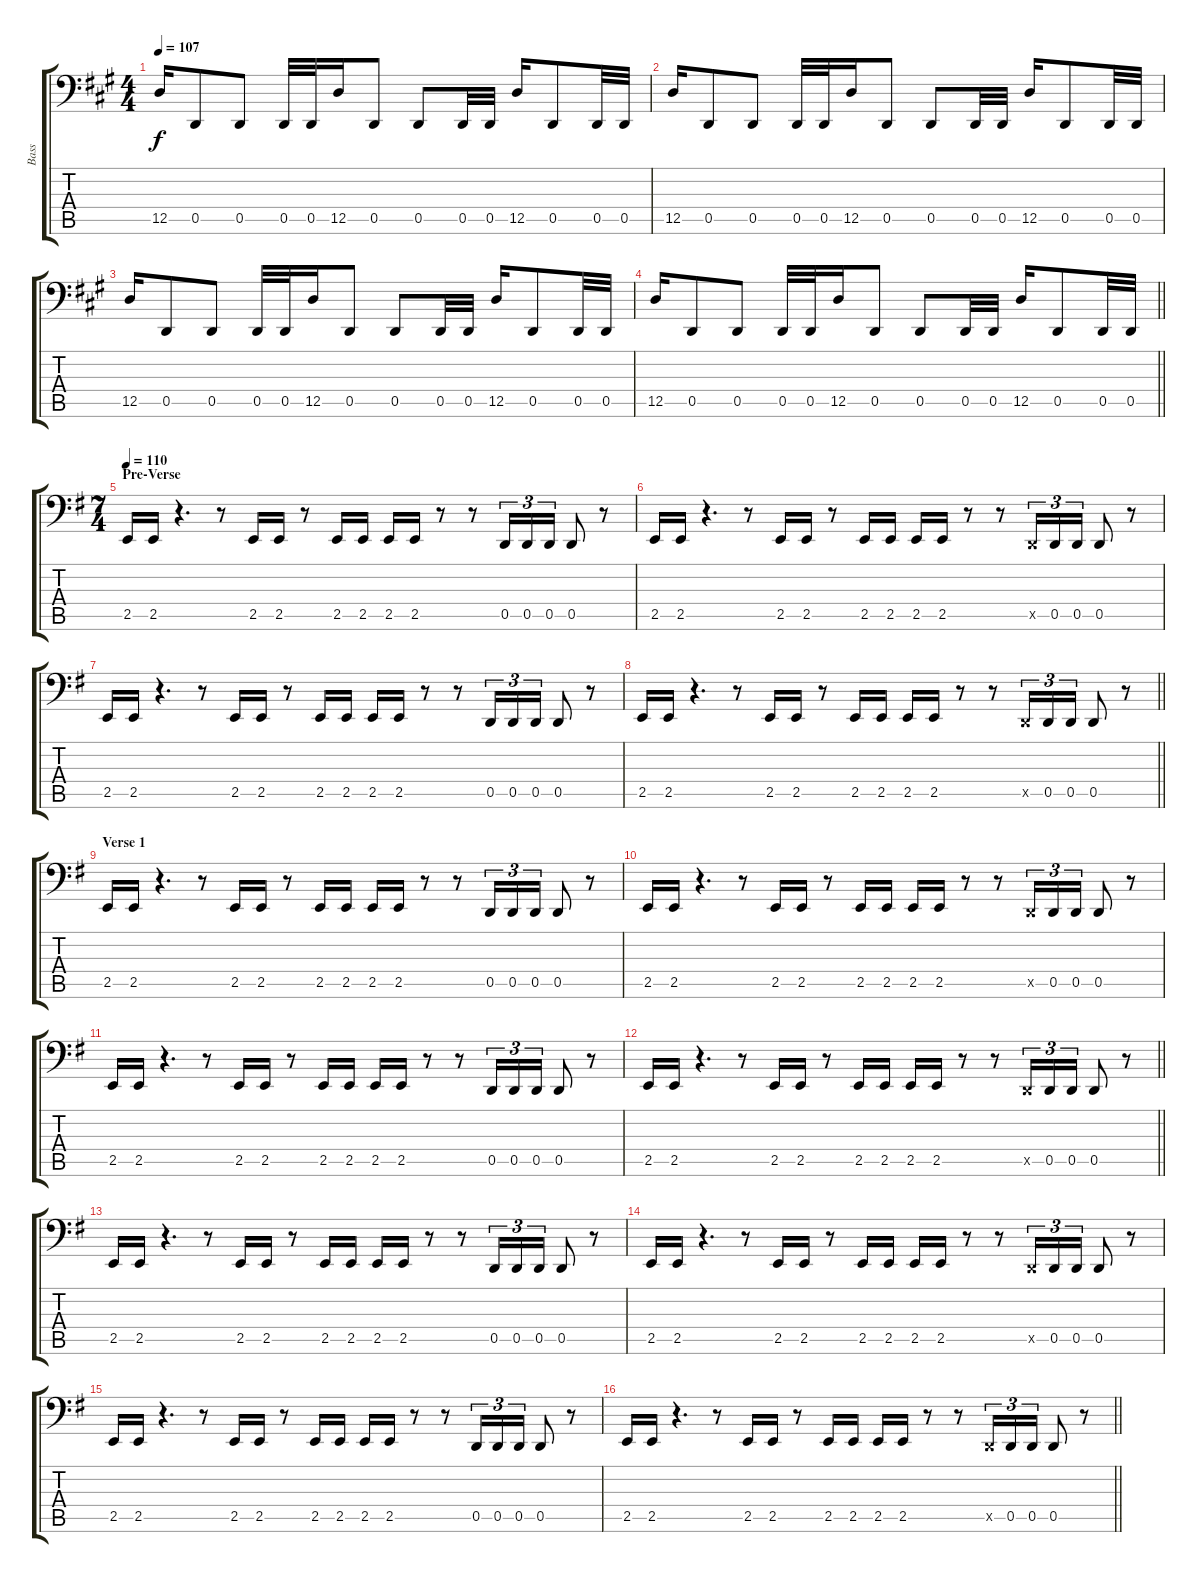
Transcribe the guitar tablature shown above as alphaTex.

\track ("Bass" "Bass") {instrument electricbassfinger}
\staff {score tabs}
\tuning (B2 G2 D2 A1 D1 B0) {hide}
\ts (4 4)
\tempo 107
\clef f4
\ks a
12.5.16{dy f} 0.5.8 0.5.8 0.5.32 0.5.32 12.5.16 0.5.8 0.5.8 0.5.32 0.5.32 12.5.16 0.5.8 0.5.32 0.5.32 |
12.5.16 0.5.8 0.5.8 0.5.32 0.5.32 12.5.16 0.5.8 0.5.8 0.5.32 0.5.32 12.5.16 0.5.8 0.5.32 0.5.32 |
12.5.16 0.5.8 0.5.8 0.5.32 0.5.32 12.5.16 0.5.8 0.5.8 0.5.32 0.5.32 12.5.16 0.5.8 0.5.32 0.5.32 |
\barLineRight lightlight
12.5.16 0.5.8 0.5.8 0.5.32 0.5.32 12.5.16 0.5.8 0.5.8 0.5.32 0.5.32 12.5.16 0.5.8 0.5.32 0.5.32 |
\ts (7 4)
\section ("" "Pre-Verse")
\tempo 110
\ks g
2.5.16 2.5.16 r.4{d} r.8 2.5.16 2.5.16 r.8 2.5.16 2.5.16 2.5.16 2.5.16 r.8 r.8 0.5.16{tu (3 2)} 0.5.16{tu (3 2)} 0.5.16{tu (3 2)} 0.5.8 r.8 |
2.5.16 2.5.16 r.4{d} r.8 2.5.16 2.5.16 r.8 2.5.16 2.5.16 2.5.16 2.5.16 r.8 r.8 0.5{x}.16{tu (3 2)} 0.5.16{tu (3 2)} 0.5.16{tu (3 2)} 0.5.8 r.8 |
2.5.16 2.5.16 r.4{d} r.8 2.5.16 2.5.16 r.8 2.5.16 2.5.16 2.5.16 2.5.16 r.8 r.8 0.5.16{tu (3 2)} 0.5.16{tu (3 2)} 0.5.16{tu (3 2)} 0.5.8 r.8 |
\barLineRight lightlight
2.5.16 2.5.16 r.4{d} r.8 2.5.16 2.5.16 r.8 2.5.16 2.5.16 2.5.16 2.5.16 r.8 r.8 0.5{x}.16{tu (3 2)} 0.5.16{tu (3 2)} 0.5.16{tu (3 2)} 0.5.8 r.8 |
\section ("" "Verse 1")
2.5.16 2.5.16 r.4{d} r.8 2.5.16 2.5.16 r.8 2.5.16 2.5.16 2.5.16 2.5.16 r.8 r.8 0.5.16{tu (3 2)} 0.5.16{tu (3 2)} 0.5.16{tu (3 2)} 0.5.8 r.8 |
2.5.16 2.5.16 r.4{d} r.8 2.5.16 2.5.16 r.8 2.5.16 2.5.16 2.5.16 2.5.16 r.8 r.8 0.5{x}.16{tu (3 2)} 0.5.16{tu (3 2)} 0.5.16{tu (3 2)} 0.5.8 r.8 |
2.5.16 2.5.16 r.4{d} r.8 2.5.16 2.5.16 r.8 2.5.16 2.5.16 2.5.16 2.5.16 r.8 r.8 0.5.16{tu (3 2)} 0.5.16{tu (3 2)} 0.5.16{tu (3 2)} 0.5.8 r.8 |
\barLineRight lightlight
2.5.16 2.5.16 r.4{d} r.8 2.5.16 2.5.16 r.8 2.5.16 2.5.16 2.5.16 2.5.16 r.8 r.8 0.5{x}.16{tu (3 2)} 0.5.16{tu (3 2)} 0.5.16{tu (3 2)} 0.5.8 r.8 |
2.5.16 2.5.16 r.4{d} r.8 2.5.16 2.5.16 r.8 2.5.16 2.5.16 2.5.16 2.5.16 r.8 r.8 0.5.16{tu (3 2)} 0.5.16{tu (3 2)} 0.5.16{tu (3 2)} 0.5.8 r.8 |
2.5.16 2.5.16 r.4{d} r.8 2.5.16 2.5.16 r.8 2.5.16 2.5.16 2.5.16 2.5.16 r.8 r.8 0.5{x}.16{tu (3 2)} 0.5.16{tu (3 2)} 0.5.16{tu (3 2)} 0.5.8 r.8 |
2.5.16 2.5.16 r.4{d} r.8 2.5.16 2.5.16 r.8 2.5.16 2.5.16 2.5.16 2.5.16 r.8 r.8 0.5.16{tu (3 2)} 0.5.16{tu (3 2)} 0.5.16{tu (3 2)} 0.5.8 r.8 |
\barLineRight lightlight
2.5.16 2.5.16 r.4{d} r.8 2.5.16 2.5.16 r.8 2.5.16 2.5.16 2.5.16 2.5.16 r.8 r.8 0.5{x}.16{tu (3 2)} 0.5.16{tu (3 2)} 0.5.16{tu (3 2)} 0.5.8 r.8
